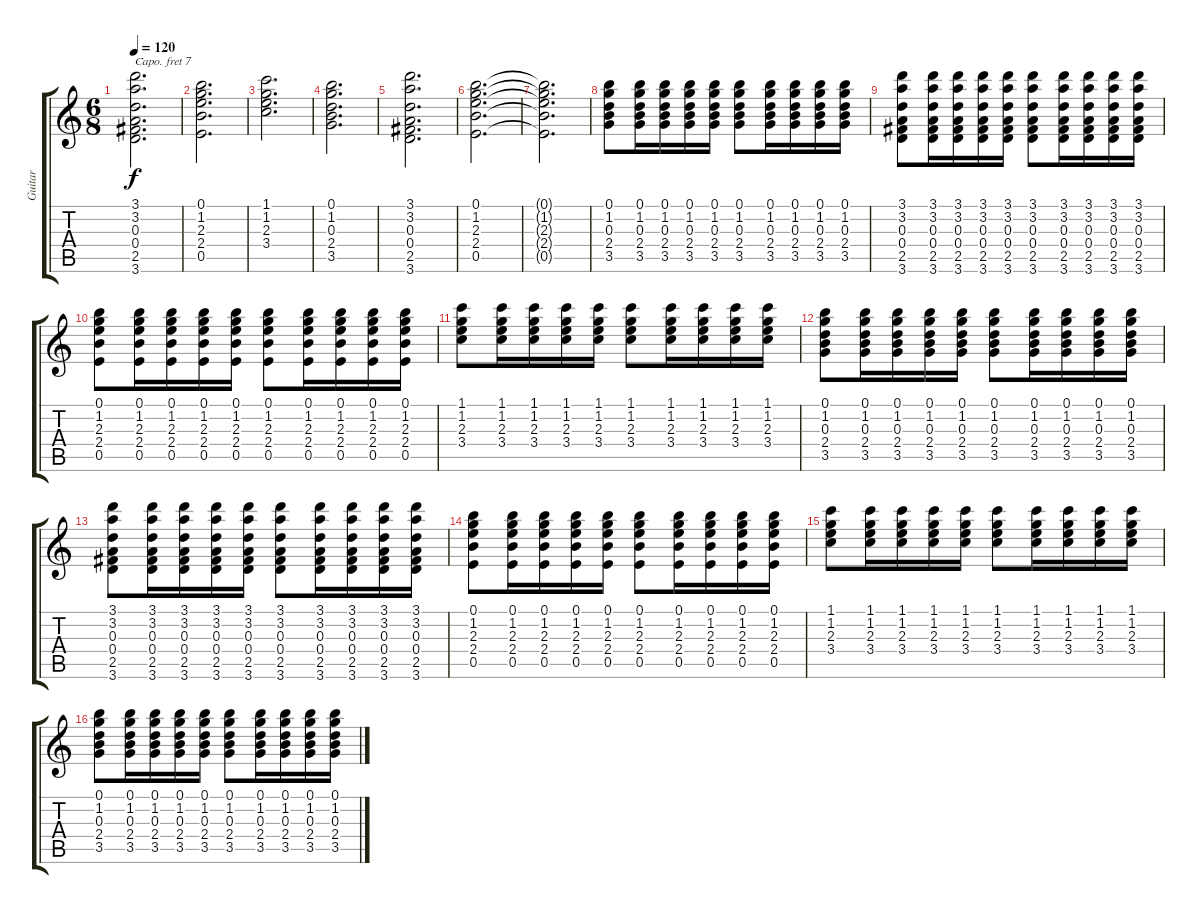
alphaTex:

\track ("Guitar" "Guitar") {instrument acousticguitarnylon}
\staff {score tabs}
\capo 7
\tuning (E4 B3 G3 D3 A2 E2) {hide}
\ts (6 8)
\tempo 120
\clef g2
\ks c
(3.1 3.2 0.3 0.4 2.5 3.6).2{d dy f} |
(0.1 1.2 2.3 2.4 0.5).2{d} |
(1.1 1.2 2.3 3.4).2{d} |
(0.1 1.2 0.3 2.4 3.5).2{d} |
(3.1 3.2 0.3 0.4 2.5 3.6).2{d} |
(0.1 1.2 2.3 2.4 0.5).2{d} |
(0.1{t} 1.2{t} 2.3{t} 2.4{t} 0.5{t}).2{d} |
(0.1 1.2 0.3 2.4 3.5).8 (0.1 1.2 0.3 2.4 3.5).16 (0.1 1.2 0.3 2.4 3.5).16 (0.1 1.2 0.3 2.4 3.5).16 (0.1 1.2 0.3 2.4 3.5).16 (0.1 1.2 0.3 2.4 3.5).8 (0.1 1.2 0.3 2.4 3.5).16 (0.1 1.2 0.3 2.4 3.5).16 (0.1 1.2 0.3 2.4 3.5).16 (0.1 1.2 0.3 2.4 3.5).16 |
(3.1 3.2 0.3 0.4 2.5 3.6).8 (3.1 3.2 0.3 0.4 2.5 3.6).16 (3.1 3.2 0.3 0.4 2.5 3.6).16 (3.1 3.2 0.3 0.4 2.5 3.6).16 (3.1 3.2 0.3 0.4 2.5 3.6).16 (3.1 3.2 0.3 0.4 2.5 3.6).8 (3.1 3.2 0.3 0.4 2.5 3.6).16 (3.1 3.2 0.3 0.4 2.5 3.6).16 (3.1 3.2 0.3 0.4 2.5 3.6).16 (3.1 3.2 0.3 0.4 2.5 3.6).16 |
(0.1 1.2 2.3 2.4 0.5).8 (0.1 1.2 2.3 2.4 0.5).16 (0.1 1.2 2.3 2.4 0.5).16 (0.1 1.2 2.3 2.4 0.5).16 (0.1 1.2 2.3 2.4 0.5).16 (0.1 1.2 2.3 2.4 0.5).8 (0.1 1.2 2.3 2.4 0.5).16 (0.1 1.2 2.3 2.4 0.5).16 (0.1 1.2 2.3 2.4 0.5).16 (0.1 1.2 2.3 2.4 0.5).16 |
(1.1 1.2 2.3 3.4).8 (1.1 1.2 2.3 3.4).16 (1.1 1.2 2.3 3.4).16 (1.1 1.2 2.3 3.4).16 (1.1 1.2 2.3 3.4).16 (1.1 1.2 2.3 3.4).8 (1.1 1.2 2.3 3.4).16 (1.1 1.2 2.3 3.4).16 (1.1 1.2 2.3 3.4).16 (1.1 1.2 2.3 3.4).16 |
(0.1 1.2 0.3 2.4 3.5).8 (0.1 1.2 0.3 2.4 3.5).16 (0.1 1.2 0.3 2.4 3.5).16 (0.1 1.2 0.3 2.4 3.5).16 (0.1 1.2 0.3 2.4 3.5).16 (0.1 1.2 0.3 2.4 3.5).8 (0.1 1.2 0.3 2.4 3.5).16 (0.1 1.2 0.3 2.4 3.5).16 (0.1 1.2 0.3 2.4 3.5).16 (0.1 1.2 0.3 2.4 3.5).16 |
(3.1 3.2 0.3 0.4 2.5 3.6).8 (3.1 3.2 0.3 0.4 2.5 3.6).16 (3.1 3.2 0.3 0.4 2.5 3.6).16 (3.1 3.2 0.3 0.4 2.5 3.6).16 (3.1 3.2 0.3 0.4 2.5 3.6).16 (3.1 3.2 0.3 0.4 2.5 3.6).8 (3.1 3.2 0.3 0.4 2.5 3.6).16 (3.1 3.2 0.3 0.4 2.5 3.6).16 (3.1 3.2 0.3 0.4 2.5 3.6).16 (3.1 3.2 0.3 0.4 2.5 3.6).16 |
(0.1 1.2 2.3 2.4 0.5).8 (0.1 1.2 2.3 2.4 0.5).16 (0.1 1.2 2.3 2.4 0.5).16 (0.1 1.2 2.3 2.4 0.5).16 (0.1 1.2 2.3 2.4 0.5).16 (0.1 1.2 2.3 2.4 0.5).8 (0.1 1.2 2.3 2.4 0.5).16 (0.1 1.2 2.3 2.4 0.5).16 (0.1 1.2 2.3 2.4 0.5).16 (0.1 1.2 2.3 2.4 0.5).16 |
(1.1 1.2 2.3 3.4).8 (1.1 1.2 2.3 3.4).16 (1.1 1.2 2.3 3.4).16 (1.1 1.2 2.3 3.4).16 (1.1 1.2 2.3 3.4).16 (1.1 1.2 2.3 3.4).8 (1.1 1.2 2.3 3.4).16 (1.1 1.2 2.3 3.4).16 (1.1 1.2 2.3 3.4).16 (1.1 1.2 2.3 3.4).16 |
(0.1 1.2 0.3 2.4 3.5).8 (0.1 1.2 0.3 2.4 3.5).16 (0.1 1.2 0.3 2.4 3.5).16 (0.1 1.2 0.3 2.4 3.5).16 (0.1 1.2 0.3 2.4 3.5).16 (0.1 1.2 0.3 2.4 3.5).8 (0.1 1.2 0.3 2.4 3.5).16 (0.1 1.2 0.3 2.4 3.5).16 (0.1 1.2 0.3 2.4 3.5).16 (0.1 1.2 0.3 2.4 3.5).16
